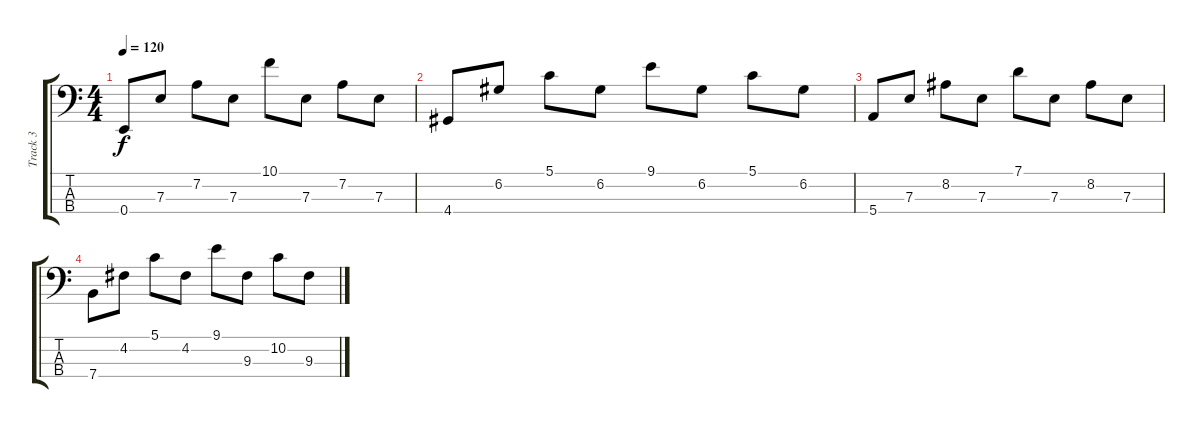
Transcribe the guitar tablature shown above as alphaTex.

\track ("Track 3" "Track 3") {instrument electricbassfinger}
\staff {score tabs}
\tuning (G2 D2 A1 E1) {hide}
\ts (4 4)
\tempo 120
\clef f4
\ks c
0.4.8{dy f instrument electricbassfinger} 7.3.8 7.2.8 7.3.8 10.1.8 7.3.8 7.2.8 7.3.8 |
4.4.8 6.2.8 5.1.8 6.2.8 9.1.8 6.2.8 5.1.8 6.2.8 |
5.4.8 7.3.8 8.2.8 7.3.8 7.1.8 7.3.8 8.2.8 7.3.8 |
7.4.8 4.2.8 5.1.8 4.2.8 9.1.8 9.3.8 10.2.8 9.3.8
